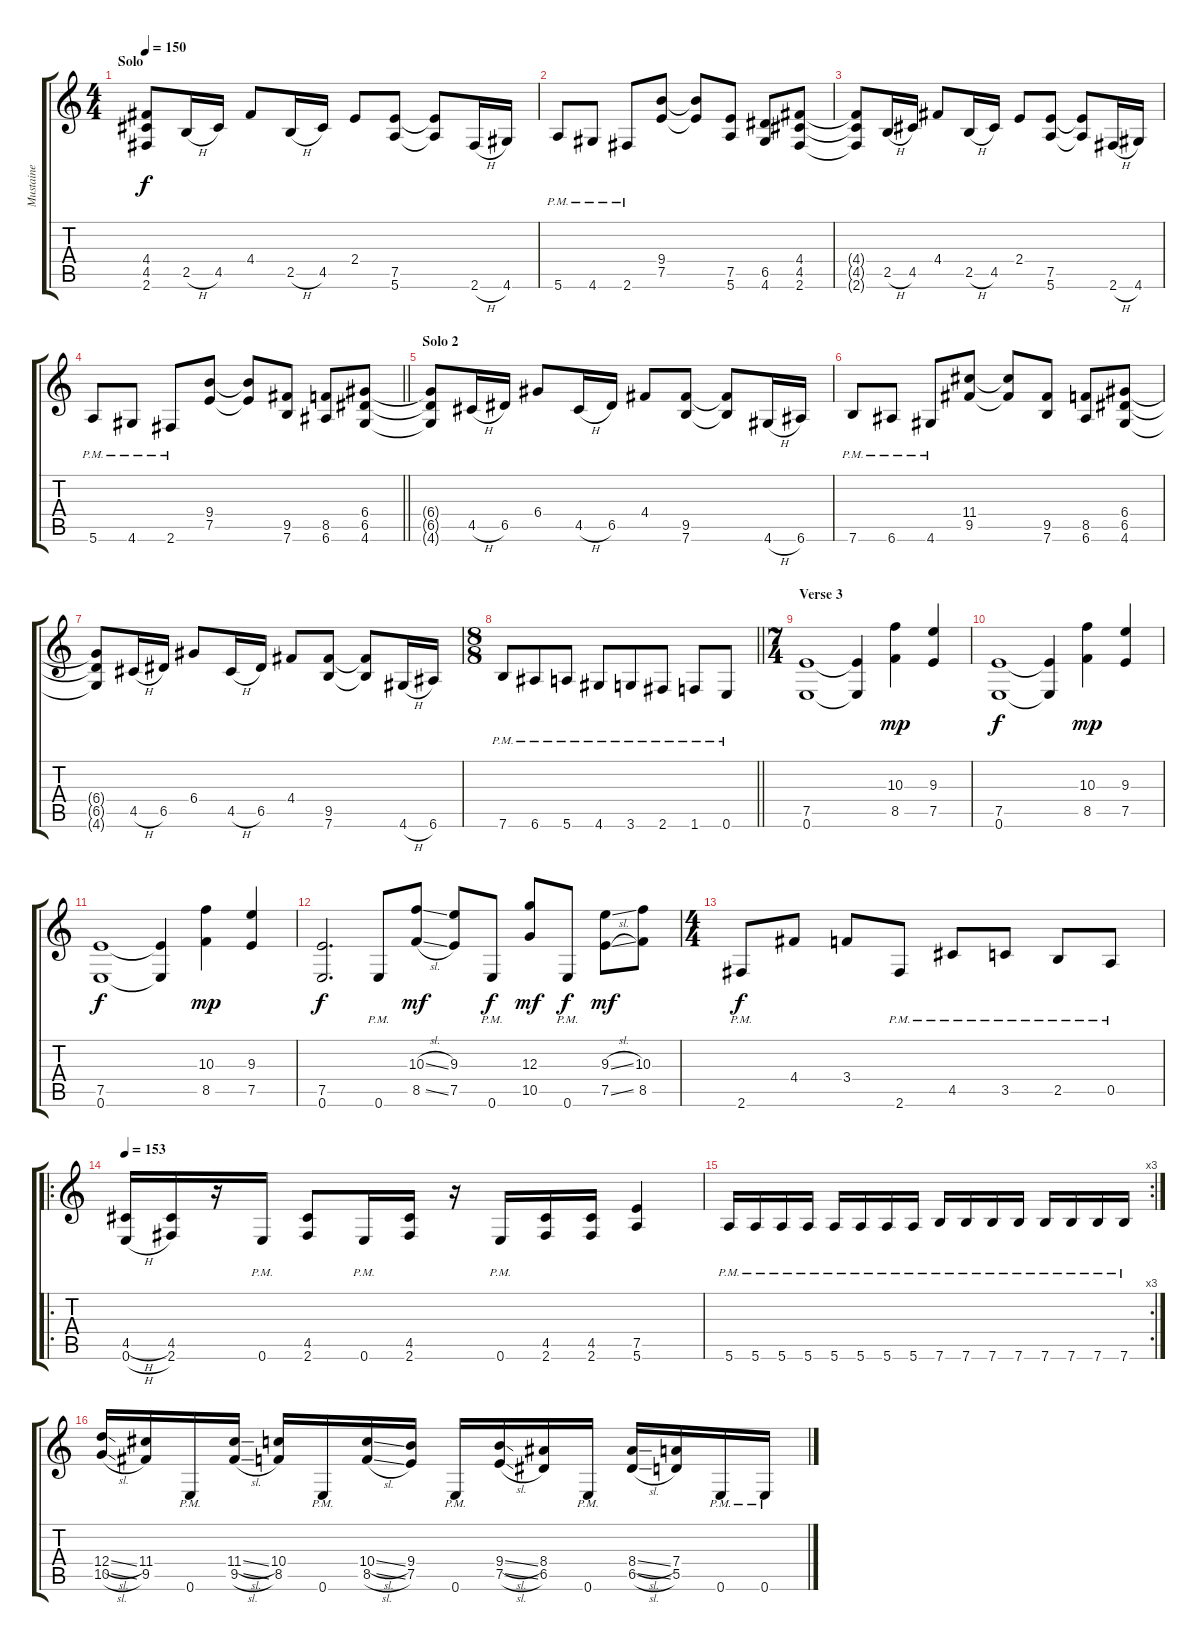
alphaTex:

\track ("Mustaine" "Mustaine") {instrument distortionguitar}
\staff {score tabs}
\tuning (E4 B3 G3 D3 A2 E2) {hide}
\ts (4 4)
\section ("" "Solo")
\tempo 150
\clef g2
\ks c
(4.4{t} 4.5{t} 2.6{t}).8{dy f} 2.5{h}.16 4.5.16 4.4.8 2.5{h}.16 4.5.16 2.4.8 (7.5 5.6).8 (7.5{t} 5.6{t}).8 2.6{h}.16 4.6.16 |
5.6{pm}.8 4.6{pm}.8 2.6{pm}.8 (9.4 7.5).8 (9.4{t} 7.5{t}).8 (7.5 5.6).8 (6.5 4.6).8 (4.4 4.5 2.6).8 |
(4.4{t} 4.5{t} 2.6{t}).8 2.5{h}.16 4.5.16 4.4.8 2.5{h}.16 4.5.16 2.4.8 (7.5 5.6).8 (7.5{t} 5.6{t}).8 2.6{h}.16 4.6.16 |
\barLineRight lightlight
5.6{pm}.8 4.6{pm}.8 2.6{pm}.8 (9.4 7.5).8 (9.4{t} 7.5{t}).8 (9.5 7.6).8 (8.5 6.6).8 (6.4 6.5 4.6).8 |
\section ("" "Solo 2")
(6.4{t} 6.5{t} 4.6{t}).8 4.5{h}.16 6.5.16 6.4.8 4.5{h}.16 6.5.16 4.4.8 (9.5 7.6).8 (9.5{t} 7.6{t}).8 4.6{h}.16 6.6.16 |
7.6{pm}.8 6.6{pm}.8 4.6{pm}.8 (11.4 9.5).8 (11.4{t} 9.5{t}).8 (9.5 7.6).8 (8.5 6.6).8 (6.4 6.5 4.6).8 |
(6.4{t} 6.5{t} 4.6{t}).8 4.5{h}.16 6.5.16 6.4.8 4.5{h}.16 6.5.16 4.4.8 (9.5 7.6).8 (9.5{t} 7.6{t}).8 4.6{h}.16 6.6.16 |
\ts (8 8)
\barLineRight lightlight
7.6{pm}.8 6.6{pm}.8 5.6{pm}.8 4.6{pm}.8 3.6{pm}.8 2.6{pm}.8 1.6{pm}.8 0.6{pm}.8 |
\ts (7 4)
\section ("" "Verse 3")
(7.5 0.6).1{volume 10} (7.5{t} 0.6{t}).4 (10.3 8.5).4{dy mp} (9.3 7.5).4 |
(7.5 0.6).1{dy f} (7.5{t} 0.6{t}).4 (10.3 8.5).4{dy mp} (9.3 7.5).4 |
(7.5 0.6).1{dy f} (7.5{t} 0.6{t}).4 (10.3 8.5).4{dy mp} (9.3 7.5).4 |
(7.5 0.6).2{d dy f} 0.6{pm}.8 (10.3{sl} 8.5{sl}).8{dy mf} (9.3 7.5).8 0.6{pm}.8{dy f} (12.3 10.5).8{dy mf} 0.6{pm}.8{dy f} (9.3{sl} 7.5{sl}).8{dy mf} (10.3 8.5).8 |
\ts (4 4)
2.6{pm}.8{dy f volume 16} 4.4.8 3.4.8 2.6{pm}.8 4.5{pm}.8 3.5{pm}.8 2.5{pm}.8 0.5{pm}.8 |
\ro
\tempo 153
(4.5{h} 0.6{h}).16 (4.5 2.6).16 r.16 0.6{pm}.16 (4.5 2.6).8 0.6{pm}.16 (4.5 2.6).16 r.16 0.6{pm}.16 (4.5 2.6).16 (4.5 2.6).16 (7.5 5.6).4 |
\rc 3
5.6{pm}.16 5.6{pm}.16 5.6{pm}.16 5.6{pm}.16 5.6{pm}.16 5.6{pm}.16 5.6{pm}.16 5.6{pm}.16 7.6{pm}.16 7.6{pm}.16 7.6{pm}.16 7.6{pm}.16 7.6{pm}.16 7.6{pm}.16 7.6{pm}.16 7.6{pm}.16 |
(12.4{sl} 10.5{sl}).16 (11.4 9.5).16 0.6{pm}.16 (11.4{sl} 9.5{sl}).16 (10.4 8.5).16 0.6{pm}.16 (10.4{sl} 8.5{sl}).16 (9.4 7.5).16 0.6{pm}.16 (9.4{sl} 7.5{sl}).16 (8.4 6.5).16 0.6{pm}.16 (8.4{sl} 6.5{sl}).16 (7.4 5.5).16 0.6{pm}.16 0.6{pm}.16
